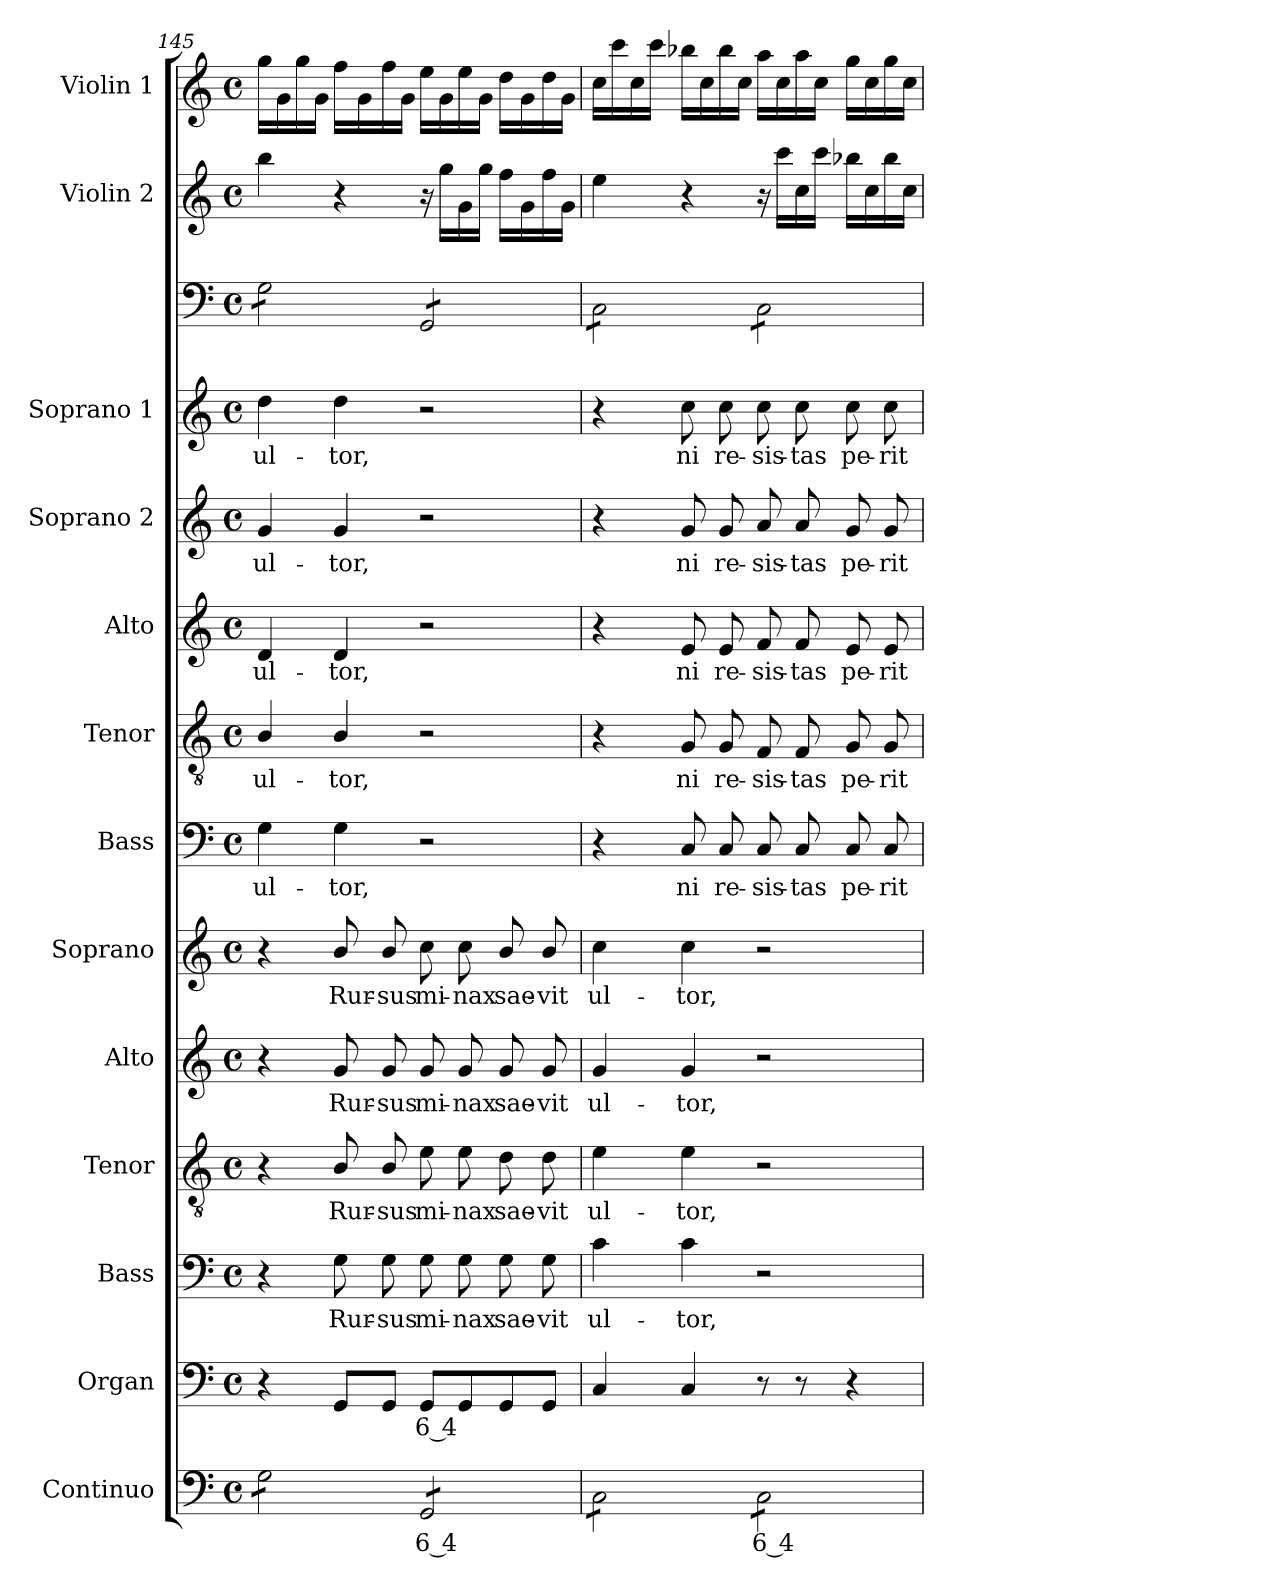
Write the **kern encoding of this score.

**kern	**text	**kern	**text	**kern	**text	**kern	**text	**kern	**text	**kern	**text	**kern	**text	**kern	**text	**kern	**text	**kern	**text	**kern	**text	**kern	**kern	**kern
*part14	*part14	*part13	*part13	*part12	*part12	*part11	*part11	*part10	*part10	*part9	*part9	*part8	*part8	*part7	*part7	*part6	*part6	*part5	*part5	*part4	*part4	*part3	*part2	*part1
*staff14	*staff14	*staff13	*staff13	*staff12	*staff12	*staff11	*staff11	*staff10	*staff10	*staff9	*staff9	*staff8	*staff8	*staff7	*staff7	*staff6	*staff6	*staff5	*staff5	*staff4	*staff4	*staff3	*staff2	*staff1
*I"Continuo	*	*I"Organ	*	*I"Bass	*	*I"Tenor	*	*I"Alto	*	*I"Soprano	*	*I"Bass	*	*I"Tenor	*	*I"Alto	*	*I"Soprano 2	*	*I"Soprano 1	*	*I""Acc. to violins"	*I"Violin 2	*I"Violin 1
*I'Cont.	*	*I'Org.	*	*I'B.	*	*I'T.	*	*I'A.	*	*I'S.	*	*I'B.	*	*I'T.	*	*I'A.	*	*I'S2.	*	*I'S1.	*	*I'Ac to violins.	*I'Vln. 2	*I'Vln. 1
*clefF4	*	*clefF4	*	*clefF4	*	*clefGv2	*	*clefG2	*	*clefG2	*	*clefF4	*	*clefGv2	*	*clefG2	*	*clefG2	*	*clefG2	*	*clefF4	*clefG2	*clefG2
*	*	*	*	*	*	*ITrd7c12	*	*	*	*	*	*	*	*ITrd7c12	*	*	*	*	*	*	*	*	*	*
*k[]	*	*k[]	*	*k[]	*	*k[]	*	*k[]	*	*k[]	*	*k[]	*	*k[]	*	*k[]	*	*k[]	*	*k[]	*	*k[]	*k[]	*k[]
*C:	*	*C:	*	*C:	*	*C:	*	*C:	*	*C:	*	*C:	*	*C:	*	*C:	*	*C:	*	*C:	*	*C:	*C:	*C:
*M4/4	*	*M4/4	*	*M4/4	*	*M4/4	*	*M4/4	*	*M4/4	*	*M4/4	*	*M4/4	*	*M4/4	*	*M4/4	*	*M4/4	*	*M4/4	*M4/4	*M4/4
*met(c)	*	*met(c)	*	*met(c)	*	*met(c)	*	*met(c)	*	*met(c)	*	*met(c)	*	*met(c)	*	*met(c)	*	*met(c)	*	*met(c)	*	*met(c)	*met(c)	*met(c)
=145	=145	=145	=145	=145	=145	=145	=145	=145	=145	=145	=145	=145	=145	=145	=145	=145	=145	=145	=145	=145	=145	=145	=145	=145
!	!	!	!	!	!	!	!	!	!	!	!	!	!LO:LY:b:color=#000000	!	!	!	!	!	!	!	!	!	!	!
!	!	!	!	!	!	!	!	!	!	!	!	!	!	!	!LO:LY:b:color=#000000	!	!	!	!	!	!	!	!	!
!	!	!	!	!	!	!	!	!	!	!	!	!	!	!	!	!	!LO:LY:b:color=#000000	!	!	!	!	!	!	!
!	!	!	!	!	!	!	!	!	!	!	!	!	!	!	!	!	!	!	!LO:LY:b:color=#000000	!	!	!	!	!
!	!	!	!	!	!	!	!	!	!	!	!	!	!	!	!	!	!	!	!	!	!LO:LY:b:color=#000000	!	!	!
*tremolo	*	*	*	*	*	*	*	*	*	*	*	*	*	*	*	*	*	*	*	*	*	*	*	*
*	*	*	*	*	*	*	*	*	*	*	*	*	*	*	*	*	*	*	*	*	*	*tremolo	*	*
8Gi\L	.	4r	.	4r	.	4r	.	4r	.	4r	.	4Gi\	ul-	4BBi/	ul-	4di/	ul-	4gi/	ul-	4ddi\	ul-	8Gi\L	4bbi\	16ggi\LL
.	.	.	.	.	.	.	.	.	.	.	.	.	.	.	.	.	.	.	.	.	.	.	.	16gi\
8Gi\	.	.	.	.	.	.	.	.	.	.	.	.	.	.	.	.	.	.	.	.	.	8Gi\	.	16ggi\
.	.	.	.	.	.	.	.	.	.	.	.	.	.	.	.	.	.	.	.	.	.	.	.	16gi\JJ
!	!	!	!	!	!LO:LY:b:color=#000000	!	!	!	!	!	!	!	!	!	!	!	!	!	!	!	!	!	!	!
!	!	!	!	!	!	!	!LO:LY:b:color=#000000	!	!	!	!	!	!	!	!	!	!	!	!	!	!	!	!	!
!	!	!	!	!	!	!	!	!	!LO:LY:b:color=#000000	!	!	!	!	!	!	!	!	!	!	!	!	!	!	!
!	!	!	!	!	!	!	!	!	!	!	!LO:LY:b:color=#000000	!	!	!	!	!	!	!	!	!	!	!	!	!
!	!	!	!	!	!	!	!	!	!	!	!	!	!LO:LY:b:color=#000000	!	!	!	!	!	!	!	!	!	!	!
!	!	!	!	!	!	!	!	!	!	!	!	!	!	!	!LO:LY:b:color=#000000	!	!	!	!	!	!	!	!	!
!	!	!	!	!	!	!	!	!	!	!	!	!	!	!	!	!	!LO:LY:b:color=#000000	!	!	!	!	!	!	!
!	!	!	!	!	!	!	!	!	!	!	!	!	!	!	!	!	!	!	!LO:LY:b:color=#000000	!	!	!	!	!
!	!	!	!	!	!	!	!	!	!	!	!	!	!	!	!	!	!	!	!	!	!LO:LY:b:color=#000000	!	!	!
8Gi\	.	8GGi/L	.	8Gi\	Rur-	8BBi/	Rur-	8gi/	Rur-	8bi/	Rur-	4Gi\	-tor,	4BBi/	-tor,	4di/	-tor,	4gi/	-tor,	4ddi\	-tor,	8Gi\	4r	16ffi\LL
.	.	.	.	.	.	.	.	.	.	.	.	.	.	.	.	.	.	.	.	.	.	.	.	16gi\
!	!	!	!	!	!LO:LY:b:color=#000000	!	!	!	!	!	!	!	!	!	!	!	!	!	!	!	!	!	!	!
!	!	!	!	!	!	!	!LO:LY:b:color=#000000	!	!	!	!	!	!	!	!	!	!	!	!	!	!	!	!	!
!	!	!	!	!	!	!	!	!	!LO:LY:b:color=#000000	!	!	!	!	!	!	!	!	!	!	!	!	!	!	!
!	!	!	!	!	!	!	!	!	!	!	!LO:LY:b:color=#000000	!	!	!	!	!	!	!	!	!	!	!	!	!
8Gi\J	.	8GGi/J	.	8Gi\	-sus	8BBi/	-sus	8gi/	-sus	8bi/	-sus	.	.	.	.	.	.	.	.	.	.	8Gi\J	.	16ffi\
.	.	.	.	.	.	.	.	.	.	.	.	.	.	.	.	.	.	.	.	.	.	.	.	16gi\JJ
!	!LO:LY:b:color=#000000	!	!	!	!	!	!	!	!	!	!	!	!	!	!	!	!	!	!	!	!	!	!	!
!	!	!	!LO:LY:b:color=#000000	!	!	!	!	!	!	!	!	!	!	!	!	!	!	!	!	!	!	!	!	!
!	!	!	!	!	!LO:LY:b:color=#000000	!	!	!	!	!	!	!	!	!	!	!	!	!	!	!	!	!	!	!
!	!	!	!	!	!	!	!LO:LY:b:color=#000000	!	!	!	!	!	!	!	!	!	!	!	!	!	!	!	!	!
!	!	!	!	!	!	!	!	!	!LO:LY:b:color=#000000	!	!	!	!	!	!	!	!	!	!	!	!	!	!	!
!	!	!	!	!	!	!	!	!	!	!	!LO:LY:b:color=#000000	!	!	!	!	!	!	!	!	!	!	!	!	!
8GGi/L	6 4	8GGi/L	6 4	8Gi\	mi-	8Ei\	mi-	8gi/	mi-	8cci\	mi-	2r	.	2r	.	2r	.	2r	.	2r	.	8GGi/L	16r	16eei\LL
.	.	.	.	.	.	.	.	.	.	.	.	.	.	.	.	.	.	.	.	.	.	.	16ggi\LL	16gi\
!	!	!	!	!	!LO:LY:b:color=#000000	!	!	!	!	!	!	!	!	!	!	!	!	!	!	!	!	!	!	!
!	!	!	!	!	!	!	!LO:LY:b:color=#000000	!	!	!	!	!	!	!	!	!	!	!	!	!	!	!	!	!
!	!	!	!	!	!	!	!	!	!LO:LY:b:color=#000000	!	!	!	!	!	!	!	!	!	!	!	!	!	!	!
!	!	!	!	!	!	!	!	!	!	!	!LO:LY:b:color=#000000	!	!	!	!	!	!	!	!	!	!	!	!	!
8GGi/	.	8GGi/	.	8Gi\	-nax	8Ei\	-nax	8gi/	-nax	8cci\	-nax	.	.	.	.	.	.	.	.	.	.	8GGi/	16gi\	16eei\
.	.	.	.	.	.	.	.	.	.	.	.	.	.	.	.	.	.	.	.	.	.	.	16ggi\JJ	16gi\JJ
!	!	!	!	!	!LO:LY:b:color=#000000	!	!	!	!	!	!	!	!	!	!	!	!	!	!	!	!	!	!	!
!	!	!	!	!	!	!	!LO:LY:b:color=#000000	!	!	!	!	!	!	!	!	!	!	!	!	!	!	!	!	!
!	!	!	!	!	!	!	!	!	!LO:LY:b:color=#000000	!	!	!	!	!	!	!	!	!	!	!	!	!	!	!
!	!	!	!	!	!	!	!	!	!	!	!LO:LY:b:color=#000000	!	!	!	!	!	!	!	!	!	!	!	!	!
8GGi/	.	8GGi/	.	8Gi\	sae-	8Di\	sae-	8gi/	sae-	8bi/	sae-	.	.	.	.	.	.	.	.	.	.	8GGi/	16ffi\LL	16ddi\LL
.	.	.	.	.	.	.	.	.	.	.	.	.	.	.	.	.	.	.	.	.	.	.	16gi\	16gi\
!	!	!	!	!	!LO:LY:b:color=#000000	!	!	!	!	!	!	!	!	!	!	!	!	!	!	!	!	!	!	!
!	!	!	!	!	!	!	!LO:LY:b:color=#000000	!	!	!	!	!	!	!	!	!	!	!	!	!	!	!	!	!
!	!	!	!	!	!	!	!	!	!LO:LY:b:color=#000000	!	!	!	!	!	!	!	!	!	!	!	!	!	!	!
!	!	!	!	!	!	!	!	!	!	!	!LO:LY:b:color=#000000	!	!	!	!	!	!	!	!	!	!	!	!	!
8GGi/J	.	8GGi/J	.	8Gi\	-vit	8Di\	-vit	8gi/	-vit	8bi/	-vit	.	.	.	.	.	.	.	.	.	.	8GGi/J	16ffi\	16ddi\
.	.	.	.	.	.	.	.	.	.	.	.	.	.	.	.	.	.	.	.	.	.	.	16gi\JJ	16gi\JJ
!!LO:PB:g=z
=146	=146	=146	=146	=146	=146	=146	=146	=146	=146	=146	=146	=146	=146	=146	=146	=146	=146	=146	=146	=146	=146	=146	=146	=146
!	!	!	!	!	!LO:LY:b:color=#000000	!	!	!	!	!	!	!	!	!	!	!	!	!	!	!	!	!	!	!
!	!	!	!	!	!	!	!LO:LY:b:color=#000000	!	!	!	!	!	!	!	!	!	!	!	!	!	!	!	!	!
!	!	!	!	!	!	!	!	!	!LO:LY:b:color=#000000	!	!	!	!	!	!	!	!	!	!	!	!	!	!	!
!	!	!	!	!	!	!	!	!	!	!	!LO:LY:b:color=#000000	!	!	!	!	!	!	!	!	!	!	!	!	!
8Ci\L	.	4Ci/	.	4ci\	ul-	4Ei\	ul-	4gi/	ul-	4cci\	ul-	4r	.	4r	.	4r	.	4r	.	4r	.	8Ci\L	4eei\	16cci\LL
.	.	.	.	.	.	.	.	.	.	.	.	.	.	.	.	.	.	.	.	.	.	.	.	16ccci\
8Ci\	.	.	.	.	.	.	.	.	.	.	.	.	.	.	.	.	.	.	.	.	.	8Ci\	.	16cci\
.	.	.	.	.	.	.	.	.	.	.	.	.	.	.	.	.	.	.	.	.	.	.	.	16ccci\JJ
!	!	!	!	!	!LO:LY:b:color=#000000	!	!	!	!	!	!	!	!	!	!	!	!	!	!	!	!	!	!	!
!	!	!	!	!	!	!	!LO:LY:b:color=#000000	!	!	!	!	!	!	!	!	!	!	!	!	!	!	!	!	!
!	!	!	!	!	!	!	!	!	!LO:LY:b:color=#000000	!	!	!	!	!	!	!	!	!	!	!	!	!	!	!
!	!	!	!	!	!	!	!	!	!	!	!LO:LY:b:color=#000000	!	!	!	!	!	!	!	!	!	!	!	!	!
!	!	!	!	!	!	!	!	!	!	!	!	!	!LO:LY:b:color=#000000	!	!	!	!	!	!	!	!	!	!	!
!	!	!	!	!	!	!	!	!	!	!	!	!	!	!	!LO:LY:b:color=#000000	!	!	!	!	!	!	!	!	!
!	!	!	!	!	!	!	!	!	!	!	!	!	!	!	!	!	!LO:LY:b:color=#000000	!	!	!	!	!	!	!
!	!	!	!	!	!	!	!	!	!	!	!	!	!	!	!	!	!	!	!LO:LY:b:color=#000000	!	!	!	!	!
!	!	!	!	!	!	!	!	!	!	!	!	!	!	!	!	!	!	!	!	!	!LO:LY:b:color=#000000	!	!	!
8Ci\	.	4Ci/	.	4ci\	-tor,	4Ei\	-tor,	4gi/	-tor,	4cci\	-tor,	8Ci/	ni	8GGi/	ni	8ei/	ni	8gi/	ni	8cci\	ni	8Ci\	4r	16bb-Xi\LL
.	.	.	.	.	.	.	.	.	.	.	.	.	.	.	.	.	.	.	.	.	.	.	.	16cci\
!	!	!	!	!	!	!	!	!	!	!	!	!	!LO:LY:b:color=#000000	!	!	!	!	!	!	!	!	!	!	!
!	!	!	!	!	!	!	!	!	!	!	!	!	!	!	!LO:LY:b:color=#000000	!	!	!	!	!	!	!	!	!
!	!	!	!	!	!	!	!	!	!	!	!	!	!	!	!	!	!LO:LY:b:color=#000000	!	!	!	!	!	!	!
!	!	!	!	!	!	!	!	!	!	!	!	!	!	!	!	!	!	!	!LO:LY:b:color=#000000	!	!	!	!	!
!	!	!	!	!	!	!	!	!	!	!	!	!	!	!	!	!	!	!	!	!	!LO:LY:b:color=#000000	!	!	!
8Ci\J	.	.	.	.	.	.	.	.	.	.	.	8Ci/	re-	8GGi/	re-	8ei/	re-	8gi/	re-	8cci\	re-	8Ci\J	.	16bb-i\
.	.	.	.	.	.	.	.	.	.	.	.	.	.	.	.	.	.	.	.	.	.	.	.	16cci\JJ
!	!LO:LY:b:color=#000000	!	!	!	!	!	!	!	!	!	!	!	!	!	!	!	!	!	!	!	!	!	!	!
!	!	!	!	!	!	!	!	!	!	!	!	!	!LO:LY:b:color=#000000	!	!	!	!	!	!	!	!	!	!	!
!	!	!	!	!	!	!	!	!	!	!	!	!	!	!	!LO:LY:b:color=#000000	!	!	!	!	!	!	!	!	!
!	!	!	!	!	!	!	!	!	!	!	!	!	!	!	!	!	!LO:LY:b:color=#000000	!	!	!	!	!	!	!
!	!	!	!	!	!	!	!	!	!	!	!	!	!	!	!	!	!	!	!LO:LY:b:color=#000000	!	!	!	!	!
!	!	!	!	!	!	!	!	!	!	!	!	!	!	!	!	!	!	!	!	!	!LO:LY:b:color=#000000	!	!	!
8Ci\L	6 4	8r	.	2r	.	2r	.	2r	.	2r	.	8Ci/	-sis-	8FFi/	-sis-	8fi/	-sis-	8ai/	-sis-	8cci\	-sis-	8Ci\L	16r	16aai\LL
.	.	.	.	.	.	.	.	.	.	.	.	.	.	.	.	.	.	.	.	.	.	.	16ccci\LL	16cci\
!	!	!	!	!	!	!	!	!	!	!	!	!	!LO:LY:b:color=#000000	!	!	!	!	!	!	!	!	!	!	!
!	!	!	!	!	!	!	!	!	!	!	!	!	!	!	!LO:LY:b:color=#000000	!	!	!	!	!	!	!	!	!
!	!	!	!	!	!	!	!	!	!	!	!	!	!	!	!	!	!LO:LY:b:color=#000000	!	!	!	!	!	!	!
!	!	!	!	!	!	!	!	!	!	!	!	!	!	!	!	!	!	!	!LO:LY:b:color=#000000	!	!	!	!	!
!	!	!	!	!	!	!	!	!	!	!	!	!	!	!	!	!	!	!	!	!	!LO:LY:b:color=#000000	!	!	!
8Ci\	.	8r	.	.	.	.	.	.	.	.	.	8Ci/	-tas	8FFi/	-tas	8fi/	-tas	8ai/	-tas	8cci\	-tas	8Ci\	16cci\	16aai\
.	.	.	.	.	.	.	.	.	.	.	.	.	.	.	.	.	.	.	.	.	.	.	16ccci\JJ	16cci\JJ
!	!	!	!	!	!	!	!	!	!	!	!	!	!LO:LY:b:color=#000000	!	!	!	!	!	!	!	!	!	!	!
!	!	!	!	!	!	!	!	!	!	!	!	!	!	!	!LO:LY:b:color=#000000	!	!	!	!	!	!	!	!	!
!	!	!	!	!	!	!	!	!	!	!	!	!	!	!	!	!	!LO:LY:b:color=#000000	!	!	!	!	!	!	!
!	!	!	!	!	!	!	!	!	!	!	!	!	!	!	!	!	!	!	!LO:LY:b:color=#000000	!	!	!	!	!
!	!	!	!	!	!	!	!	!	!	!	!	!	!	!	!	!	!	!	!	!	!LO:LY:b:color=#000000	!	!	!
8Ci\	.	4r	.	.	.	.	.	.	.	.	.	8Ci/	pe-	8GGi/	pe-	8ei/	pe-	8gi/	pe-	8cci\	pe-	8Ci\	16bb-Xi\LL	16ggi\LL
.	.	.	.	.	.	.	.	.	.	.	.	.	.	.	.	.	.	.	.	.	.	.	16cci\	16cci\
!	!	!	!	!	!	!	!	!	!	!	!	!	!LO:LY:b:color=#000000	!	!	!	!	!	!	!	!	!	!	!
!	!	!	!	!	!	!	!	!	!	!	!	!	!	!	!LO:LY:b:color=#000000	!	!	!	!	!	!	!	!	!
!	!	!	!	!	!	!	!	!	!	!	!	!	!	!	!	!	!LO:LY:b:color=#000000	!	!	!	!	!	!	!
!	!	!	!	!	!	!	!	!	!	!	!	!	!	!	!	!	!	!	!LO:LY:b:color=#000000	!	!	!	!	!
!	!	!	!	!	!	!	!	!	!	!	!	!	!	!	!	!	!	!	!	!	!LO:LY:b:color=#000000	!	!	!
8Ci\J	.	.	.	.	.	.	.	.	.	.	.	8Ci/	-rit	8GGi/	-rit	8ei/	-rit	8gi/	-rit	8cci\	-rit	8Ci\J	16bb-i\	16ggi\
*	*	*	*	*	*	*	*	*	*	*	*	*	*	*	*	*	*	*	*	*	*	*Xtremolo	*	*
*Xtremolo	*	*	*	*	*	*	*	*	*	*	*	*	*	*	*	*	*	*	*	*	*	*	*	*
.	.	.	.	.	.	.	.	.	.	.	.	.	.	.	.	.	.	.	.	.	.	.	16cci\JJ	16cci\JJ
=	=	=	=	=	=	=	=	=	=	=	=	=	=	=	=	=	=	=	=	=	=	=	=	=
*-	*-	*-	*-	*-	*-	*-	*-	*-	*-	*-	*-	*-	*-	*-	*-	*-	*-	*-	*-	*-	*-	*-	*-	*-
